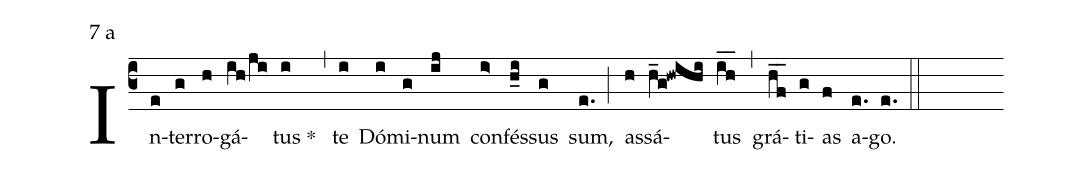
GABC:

mode:7 a;
%%
(c3) In(e)ter(g)ro(h)gá(ih/ji)tus(i) *()(,) te(i) Dó(i)mi(g)num(ij) con(i>)fés(h_i)sus(g) sum,(e.) (;) as(h)sá(h_g@hwihi)tus(ih__) (,) grá(hf__)ti(g)as(f) a(e.)go.(e.) (::)
